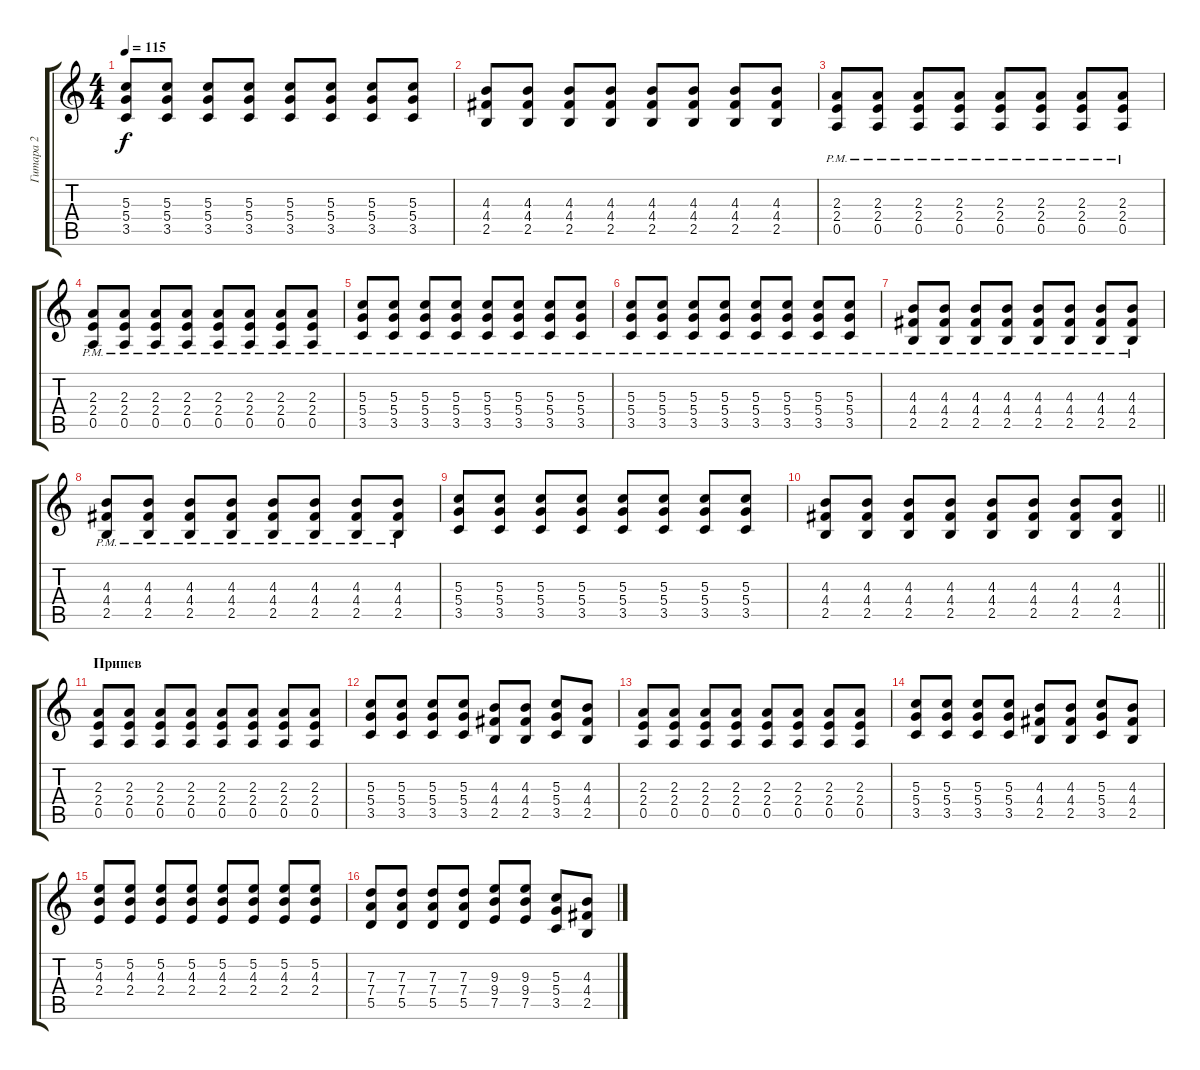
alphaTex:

\track ("Гитара 2" "Гитара 2") {instrument distortionguitar}
\staff {score tabs}
\tuning (E4 B3 G3 D3 A2 E2) {hide}
\ts (4 4)
\tempo 115
\clef g2
\ks c
(5.3 5.4 3.5).8{dy f} (5.3 5.4 3.5).8 (5.3 5.4 3.5).8 (5.3 5.4 3.5).8 (5.3 5.4 3.5).8 (5.3 5.4 3.5).8 (5.3 5.4 3.5).8 (5.3 5.4 3.5).8 |
(4.3 4.4 2.5).8 (4.3 4.4 2.5).8 (4.3 4.4 2.5).8 (4.3 4.4 2.5).8 (4.3 4.4 2.5).8 (4.3 4.4 2.5).8 (4.3 4.4 2.5).8 (4.3 4.4 2.5).8 |
(2.3{pm} 2.4{pm} 0.5{pm}).8 (2.3{pm} 2.4{pm} 0.5{pm}).8 (2.3{pm} 2.4{pm} 0.5{pm}).8 (2.3{pm} 2.4{pm} 0.5{pm}).8 (2.3{pm} 2.4{pm} 0.5{pm}).8 (2.3{pm} 2.4{pm} 0.5{pm}).8 (2.3{pm} 2.4{pm} 0.5{pm}).8 (2.3{pm} 2.4{pm} 0.5{pm}).8 |
(2.3{pm} 2.4{pm} 0.5{pm}).8 (2.3{pm} 2.4{pm} 0.5{pm}).8 (2.3{pm} 2.4{pm} 0.5{pm}).8 (2.3{pm} 2.4{pm} 0.5{pm}).8 (2.3{pm} 2.4{pm} 0.5{pm}).8 (2.3{pm} 2.4{pm} 0.5{pm}).8 (2.3{pm} 2.4{pm} 0.5{pm}).8 (2.3{pm} 2.4{pm} 0.5{pm}).8 |
(5.3{pm} 5.4{pm} 3.5{pm}).8 (5.3{pm} 5.4{pm} 3.5{pm}).8 (5.3{pm} 5.4{pm} 3.5{pm}).8 (5.3{pm} 5.4{pm} 3.5{pm}).8 (5.3{pm} 5.4{pm} 3.5{pm}).8 (5.3{pm} 5.4{pm} 3.5{pm}).8 (5.3{pm} 5.4{pm} 3.5{pm}).8 (5.3{pm} 5.4{pm} 3.5{pm}).8 |
(5.3{pm} 5.4{pm} 3.5{pm}).8 (5.3{pm} 5.4{pm} 3.5{pm}).8 (5.3{pm} 5.4{pm} 3.5{pm}).8 (5.3{pm} 5.4{pm} 3.5{pm}).8 (5.3{pm} 5.4{pm} 3.5{pm}).8 (5.3{pm} 5.4{pm} 3.5{pm}).8 (5.3{pm} 5.4{pm} 3.5{pm}).8 (5.3{pm} 5.4{pm} 3.5{pm}).8 |
(4.3{pm} 4.4{pm} 2.5{pm}).8 (4.3{pm} 4.4{pm} 2.5{pm}).8 (4.3{pm} 4.4{pm} 2.5{pm}).8 (4.3{pm} 4.4{pm} 2.5{pm}).8 (4.3{pm} 4.4{pm} 2.5{pm}).8 (4.3{pm} 4.4{pm} 2.5{pm}).8 (4.3{pm} 4.4{pm} 2.5{pm}).8 (4.3{pm} 4.4{pm} 2.5{pm}).8 |
(4.3{pm} 4.4{pm} 2.5{pm}).8 (4.3{pm} 4.4{pm} 2.5{pm}).8 (4.3{pm} 4.4{pm} 2.5{pm}).8 (4.3{pm} 4.4{pm} 2.5{pm}).8 (4.3{pm} 4.4{pm} 2.5{pm}).8 (4.3{pm} 4.4{pm} 2.5{pm}).8 (4.3{pm} 4.4{pm} 2.5{pm}).8 (4.3{pm} 4.4{pm} 2.5{pm}).8 |
(5.3 5.4 3.5).8 (5.3 5.4 3.5).8 (5.3 5.4 3.5).8 (5.3 5.4 3.5).8 (5.3 5.4 3.5).8 (5.3 5.4 3.5).8 (5.3 5.4 3.5).8 (5.3 5.4 3.5).8 |
\barLineRight lightlight
(4.3 4.4 2.5).8 (4.3 4.4 2.5).8 (4.3 4.4 2.5).8 (4.3 4.4 2.5).8 (4.3 4.4 2.5).8 (4.3 4.4 2.5).8 (4.3 4.4 2.5).8 (4.3 4.4 2.5).8 |
\section ("" "Припев")
(2.3 2.4 0.5).8 (2.3 2.4 0.5).8 (2.3 2.4 0.5).8 (2.3 2.4 0.5).8 (2.3 2.4 0.5).8 (2.3 2.4 0.5).8 (2.3 2.4 0.5).8 (2.3 2.4 0.5).8 |
(5.3 5.4 3.5).8 (5.3 5.4 3.5).8 (5.3 5.4 3.5).8 (5.3 5.4 3.5).8 (4.3 4.4 2.5).8 (4.3 4.4 2.5).8 (5.3 5.4 3.5).8 (4.3 4.4 2.5).8 |
(2.3 2.4 0.5).8 (2.3 2.4 0.5).8 (2.3 2.4 0.5).8 (2.3 2.4 0.5).8 (2.3 2.4 0.5).8 (2.3 2.4 0.5).8 (2.3 2.4 0.5).8 (2.3 2.4 0.5).8 |
(5.3 5.4 3.5).8 (5.3 5.4 3.5).8 (5.3 5.4 3.5).8 (5.3 5.4 3.5).8 (4.3 4.4 2.5).8 (4.3 4.4 2.5).8 (5.3 5.4 3.5).8 (4.3 4.4 2.5).8 |
(5.2 4.3 2.4).8 (5.2 4.3 2.4).8 (5.2 4.3 2.4).8 (5.2 4.3 2.4).8 (5.2 4.3 2.4).8 (5.2 4.3 2.4).8 (5.2 4.3 2.4).8 (5.2 4.3 2.4).8 |
(7.3 7.4 5.5).8 (7.3 7.4 5.5).8 (7.3 7.4 5.5).8 (7.3 7.4 5.5).8 (9.3 9.4 7.5).8 (9.3 9.4 7.5).8 (5.3 5.4 3.5).8 (4.3 4.4 2.5).8
